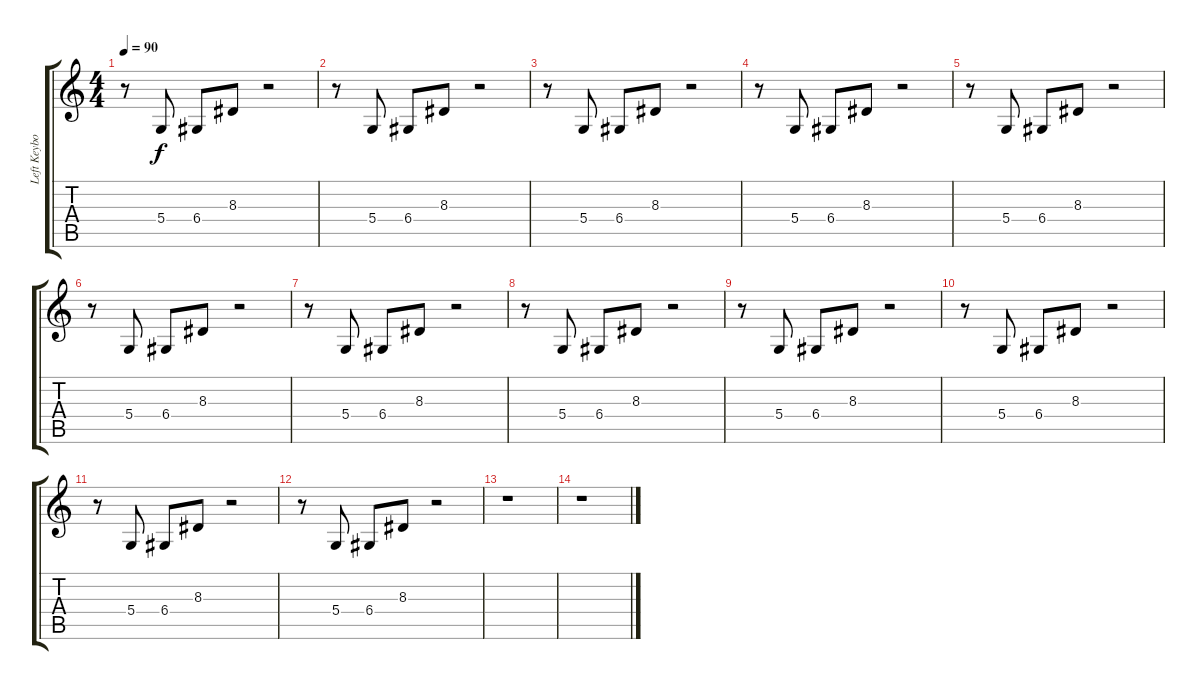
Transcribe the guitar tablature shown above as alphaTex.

\track ("Left Keyboard [sawtooth]" "Left Keybo") {instrument lead2sawtooth}
\staff {score tabs}
\tuning (E4 B3 G3 D3 A2 E2) {hide}
\ts (4 4)
\tempo 90
\clef g2
\ks c
r.8{dy f} 5.4.8 6.4.8 8.3.8 r.2 |
r.8 5.4.8 6.4.8 8.3.8 r.2 |
r.8 5.4.8 6.4.8 8.3.8 r.2 |
r.8 5.4.8 6.4.8 8.3.8 r.2 |
r.8 5.4.8 6.4.8 8.3.8 r.2 |
r.8 5.4.8 6.4.8 8.3.8 r.2 |
r.8 5.4.8 6.4.8 8.3.8 r.2 |
r.8 5.4.8 6.4.8 8.3.8 r.2 |
r.8 5.4.8 6.4.8 8.3.8 r.2 |
r.8 5.4.8 6.4.8 8.3.8 r.2 |
r.8 5.4.8 6.4.8 8.3.8 r.2 |
r.8 5.4.8 6.4.8 8.3.8 r.2 |
r.1 |
r.1
